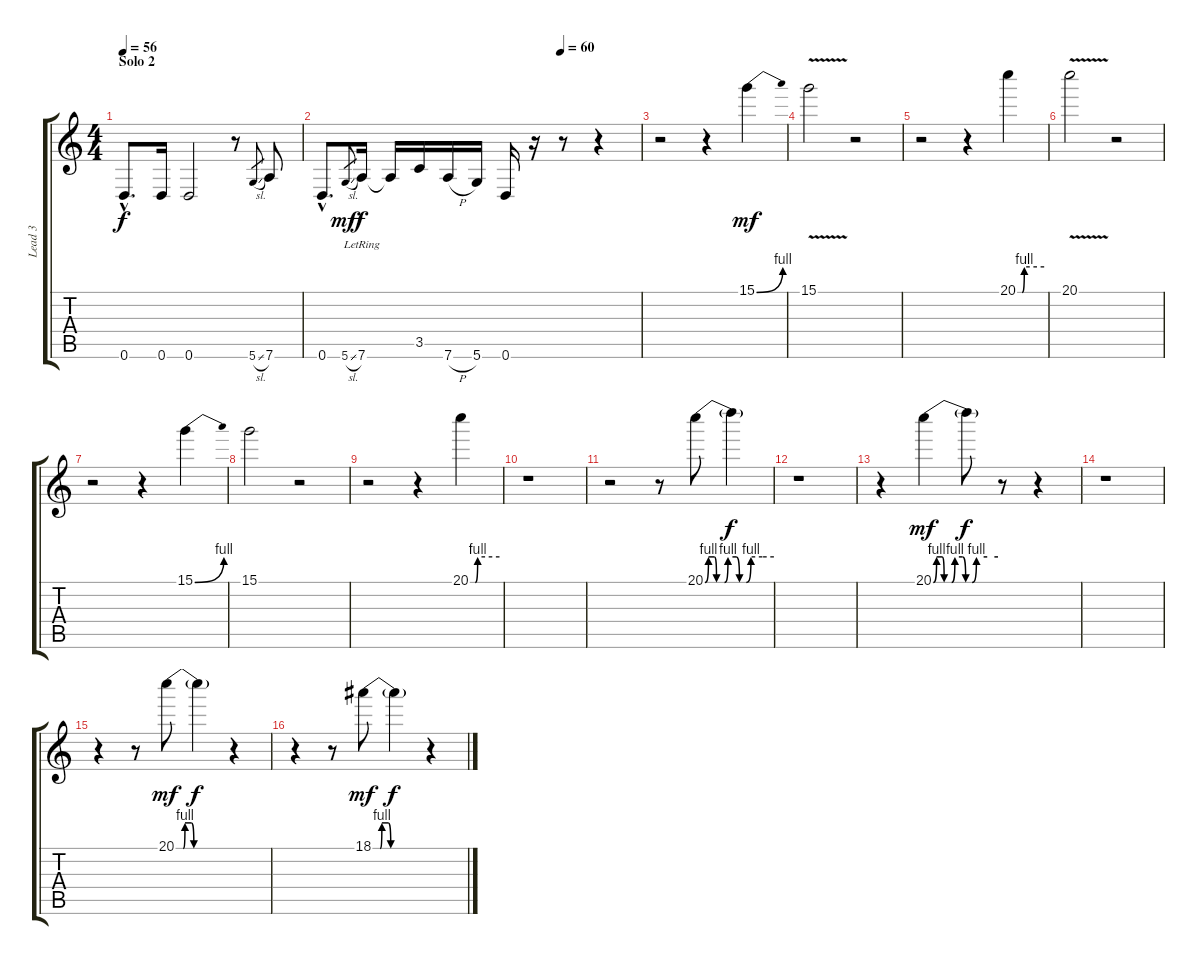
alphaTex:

\track ("Lead 3" "Lead 3") {instrument overdrivenguitar}
\staff {score tabs}
\tuning (E4 B3 G3 D3 A2 D2) {hide}
\ts (4 4)
\section ("" "Solo 2")
\tempo 56
\clef g2
\ks c
0.6{hac}.8{d dy f} 0.6.16 0.6.2 r.8 5.6{sl}.8{gr} 7.6.8 |
\tempo (60 0.75)
0.6{hac}.8{d} 5.6{sl}.8{gr dy mf} 7.6{lr}.16{dy f} 7.6{t}.16 3.5.16 7.6{h}.16 5.6.16 0.6.16 r.16 r.8 r.4 |
r.2 r.4 15.1{be (bend 0 0 60 4)}.4{dy mf} |
15.1{v}.2 r.2 |
r.2 r.4 20.1{be (custom 0 0 10 0 15 4 60 4)}.4 |
20.1{v}.2 r.2 |
r.2 r.4 15.1{be (bend 0 0 60 4)}.4 |
15.1.2 r.2 |
r.2 r.4 20.1{be (custom 0 0 10 0 15 4 60 4)}.4 |
r.1 |
r.2 r.8 20.1{be (custom 0 0 3 4 8 4 10 0 17 0 20 4 27 4 30 0 36 0 40 4 50 4 60 4)}.8 20.1{t}.4{dy f} |
r.1 |
r.4 20.1{be (custom 0 0 3 4 8 4 10 0 17 0 20 4 27 4 30 0 36 0 40 4 50 4 60 4)}.4{dy mf} 20.1{t}.8{dy f} r.8 r.4 |
r.1 |
r.4 r.8 20.1{be (custom 0 0 8 0 10 4 17 4 20 0 45 0 60 0)}.8{dy mf} 20.1{t}.4{dy f} r.4 |
r.4 r.8 18.1{be (custom 0 0 8 0 10 4 17 4 20 0 45 0 60 0)}.8{dy mf} 18.1{t}.4{dy f} r.4
